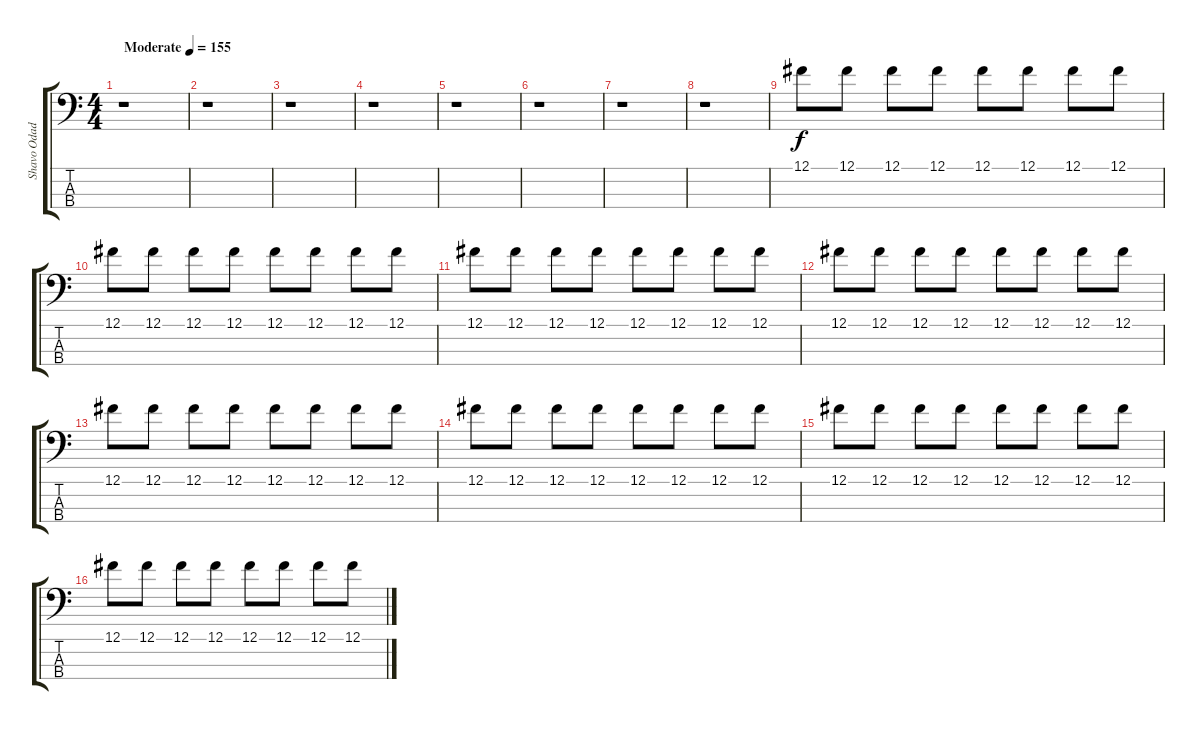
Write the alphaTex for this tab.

\track ("Shavo Odadjian Bass Guitar" "Shavo Odad") {instrument electricbassfinger}
\staff {score tabs}
\tuning (Gb2 Db2 Ab1 Db1) {hide}
\ts (4 4)
\tempo (155 "Moderate")
\clef f4
\ks c
r.1{dy f instrument electricbassfinger} |
r.1 |
r.1 |
r.1 |
r.1 |
r.1 |
r.1 |
r.1 |
12.1.8 12.1.8 12.1.8 12.1.8 12.1.8 12.1.8 12.1.8 12.1.8 |
12.1.8 12.1.8 12.1.8 12.1.8 12.1.8 12.1.8 12.1.8 12.1.8 |
12.1.8 12.1.8 12.1.8 12.1.8 12.1.8 12.1.8 12.1.8 12.1.8 |
12.1.8 12.1.8 12.1.8 12.1.8 12.1.8 12.1.8 12.1.8 12.1.8 |
12.1.8 12.1.8 12.1.8 12.1.8 12.1.8 12.1.8 12.1.8 12.1.8 |
12.1.8 12.1.8 12.1.8 12.1.8 12.1.8 12.1.8 12.1.8 12.1.8 |
12.1.8 12.1.8 12.1.8 12.1.8 12.1.8 12.1.8 12.1.8 12.1.8 |
12.1.8 12.1.8 12.1.8 12.1.8 12.1.8 12.1.8 12.1.8 12.1.8
